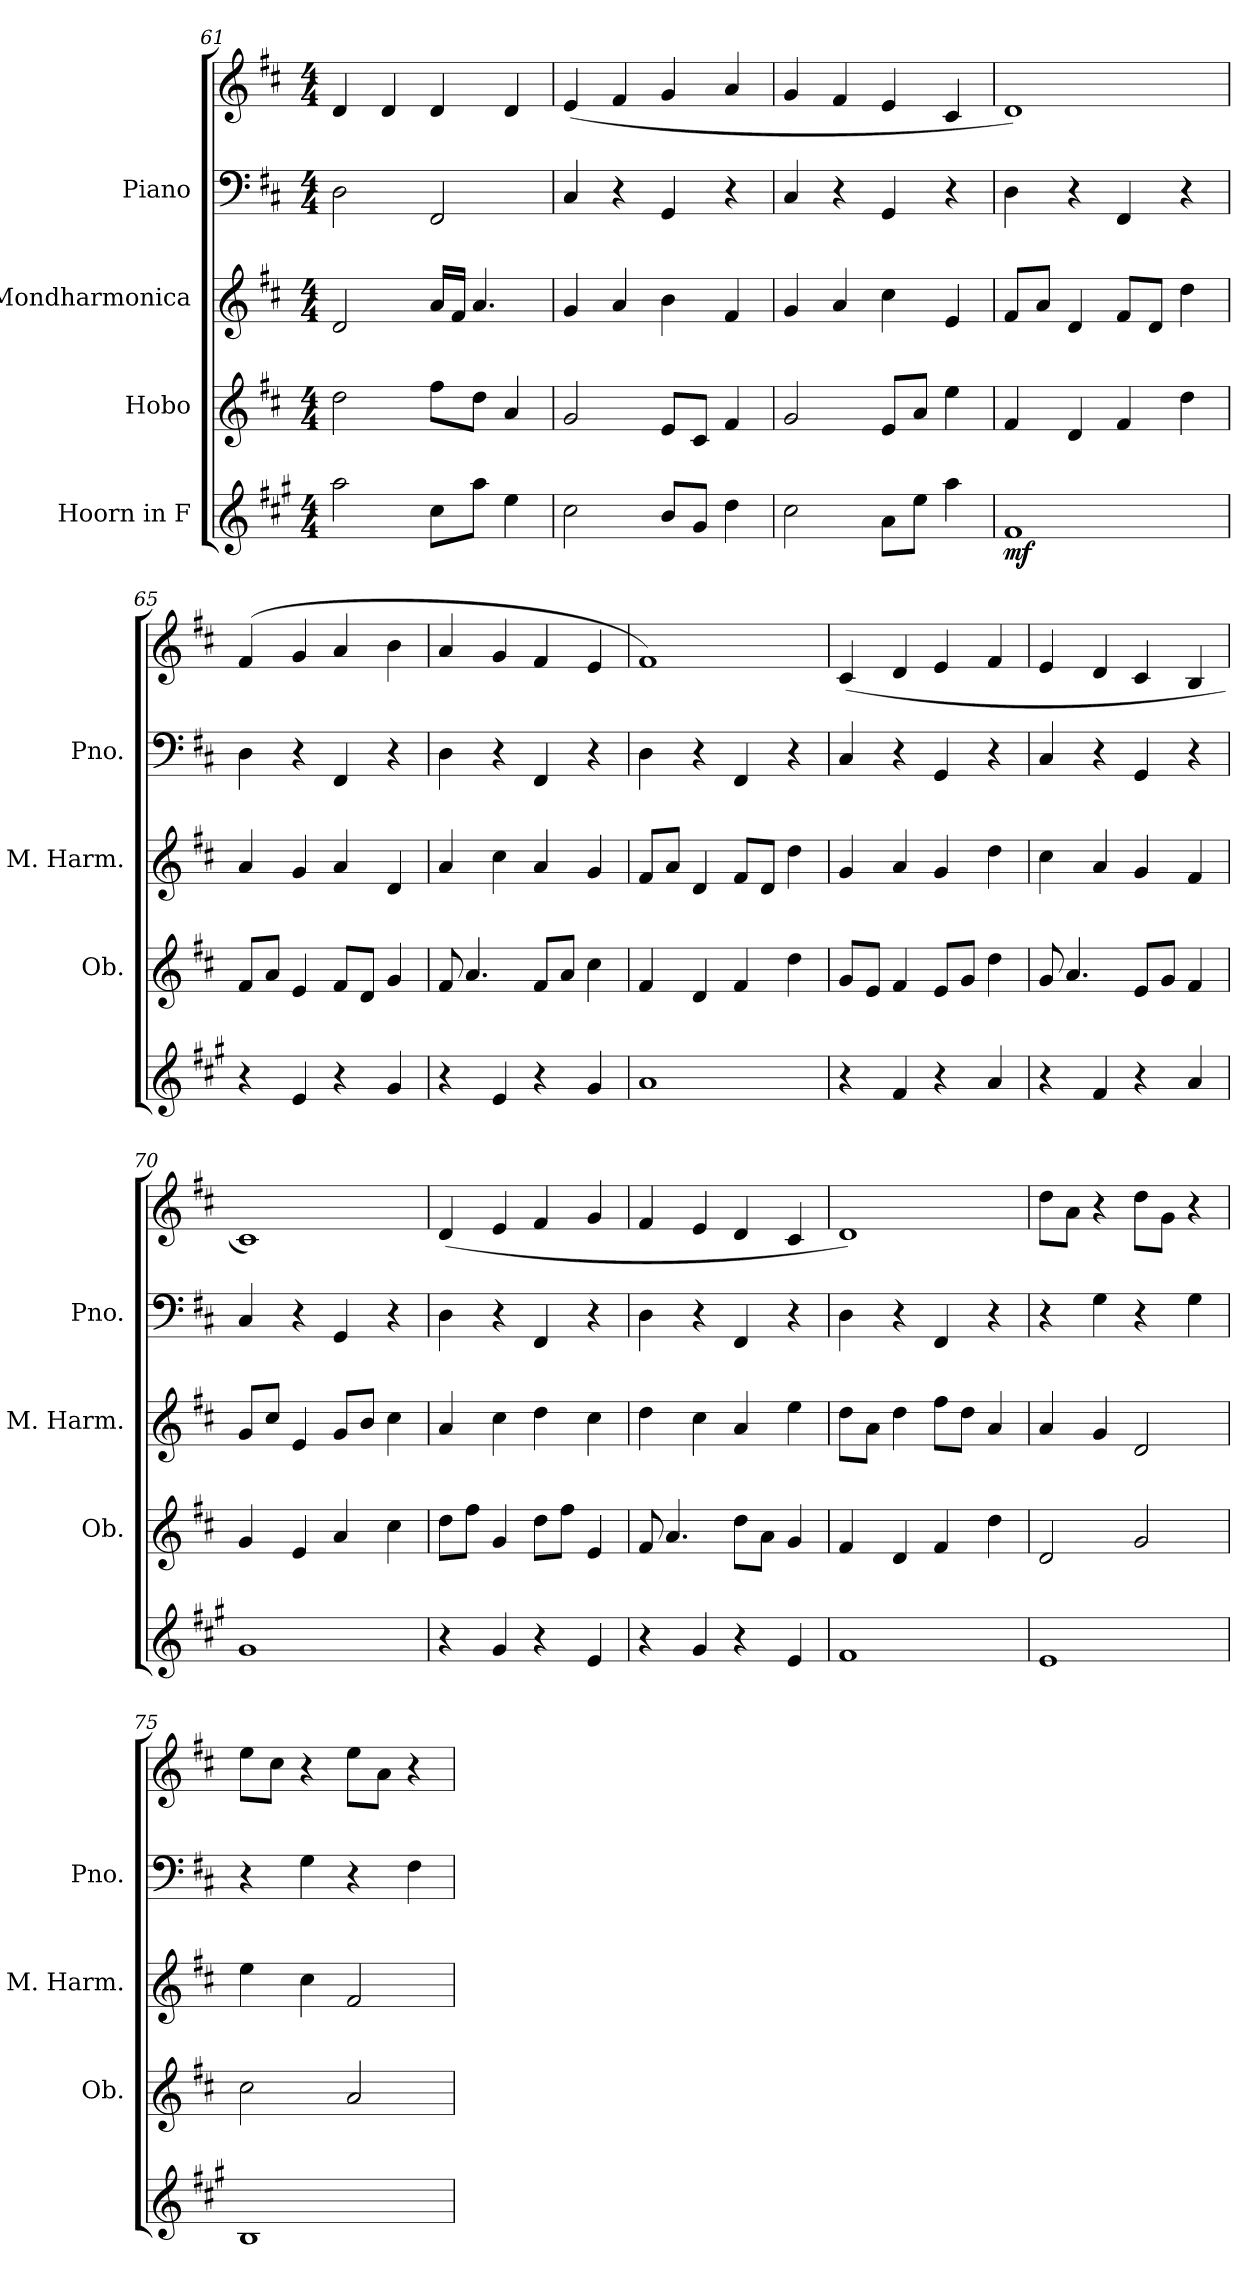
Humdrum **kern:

**kern	**dynam	**kern	**kern	**kern	**kern
*part4	*part4	*part3	*part2	*part1	*part1
*staff5	*staff5	*staff4	*staff3	*staff2	*staff1
*I"Hoorn in F	*	*I"Hobo	*I"Mondharmonica	*I"Piano	*
*	*	*I'Ob.	*I'M. Harm.	*I'Pno.	*
*clefG2	*	*clefG2	*clefG2	*clefF4	*clefG2
*ITrd4c7	*	*	*	*	*
*k[f#c#]	*	*k[f#c#]	*k[f#c#]	*k[f#c#]	*k[f#c#]
*M4/4	*	*M4/4	*M4/4	*M4/4	*M4/4
=61	=61	=61	=61	=61	=61
2dd\	.	2dd\	2d/	2D\	4d/
.	.	.	.	.	4d/
8f#\L	.	8ff#\L	16a/LL	2FF#/	4d/
.	.	.	16f#/JJ	.	.
8dd\J	.	8dd\J	4.a/	.	.
4a\	.	4a/	.	.	4d/
=62	=62	=62	=62	=62	=62
2f#\	.	2g/	4g/	4C#/	(4e/
.	.	.	4a/	4r	4f#/
8e/L	.	8e/L	4b\	4GG/	4g/
8c#/J	.	8c#/J	.	.	.
4g\	.	4f#/	4f#/	4r	4a/
=63	=63	=63	=63	=63	=63
2f#\	.	2g/	4g/	4C#/	4g/
.	.	.	4a/	4r	4f#/
8d\L	.	8e/L	4cc#\	4GG/	4e/
8a\J	.	8a/J	.	.	.
4dd\	.	4ee\	4e/	4r	4c#/
!!LO:LB:g=z
=64	=64	=64	=64	=64	=64
!	!LO:DY:b	!	!	!	!
1B	mf	4f#/	8f#/L	4D\	1d)
.	.	.	8a/J	.	.
.	.	4d/	4d/	4r	.
.	.	4f#/	8f#/L	4FF#/	.
.	.	.	8d/J	.	.
.	.	4dd\	4dd\	4r	.
=65	=65	=65	=65	=65	=65
4r	.	8f#/L	4a/	4D\	(4f#/
.	.	8a/J	.	.	.
4A/	.	4e/	4g/	4r	4g/
4r	.	8f#/L	4a/	4FF#/	4a/
.	.	8d/J	.	.	.
4c#/	.	4g/	4d/	4r	4b\
=66	=66	=66	=66	=66	=66
4r	.	8f#/	4a/	4D\	4a/
.	.	4.a/	.	.	.
4A/	.	.	4cc#\	4r	4g/
4r	.	8f#/L	4a/	4FF#/	4f#/
.	.	8a/J	.	.	.
4c#/	.	4cc#\	4g/	4r	4e/
=67	=67	=67	=67	=67	=67
1d	.	4f#/	8f#/L	4D\	1f#)
.	.	.	8a/J	.	.
.	.	4d/	4d/	4r	.
.	.	4f#/	8f#/L	4FF#/	.
.	.	.	8d/J	.	.
.	.	4dd\	4dd\	4r	.
=68	=68	=68	=68	=68	=68
4r	.	8g/L	4g/	4C#/	(4c#/
.	.	8e/J	.	.	.
4B/	.	4f#/	4a/	4r	4d/
4r	.	8e/L	4g/	4GG/	4e/
.	.	8g/J	.	.	.
4d/	.	4dd\	4dd\	4r	4f#/
!!LO:PB:g=z
=69	=69	=69	=69	=69	=69
4r	.	8g/	4cc#\	4C#/	4e/
.	.	4.a/	.	.	.
4B/	.	.	4a/	4r	4d/
4r	.	8e/L	4g/	4GG/	4c#/
.	.	8g/J	.	.	.
4d/	.	4f#/	4f#/	4r	4B/
=70	=70	=70	=70	=70	=70
1c#	.	4g/	8g/L	4C#/	1c#)
.	.	.	8cc#/J	.	.
.	.	4e/	4e/	4r	.
.	.	4a/	8g/L	4GG/	.
.	.	.	8b/J	.	.
.	.	4cc#\	4cc#\	4r	.
=71	=71	=71	=71	=71	=71
4r	.	8dd\L	4a/	4D\	(4d/
.	.	8ff#\J	.	.	.
4c#/	.	4g/	4cc#\	4r	4e/
4r	.	8dd\L	4dd\	4FF#/	4f#/
.	.	8ff#\J	.	.	.
4A/	.	4e/	4cc#\	4r	4g/
=72	=72	=72	=72	=72	=72
4r	.	8f#/	4dd\	4D\	4f#/
.	.	4.a/	.	.	.
4c#/	.	.	4cc#\	4r	4e/
4r	.	8dd\L	4a/	4FF#/	4d/
.	.	8a\J	.	.	.
4A/	.	4g/	4ee\	4r	4c#/
=73	=73	=73	=73	=73	=73
1B	.	4f#/	8dd\L	4D\	1d)
.	.	.	8a\J	.	.
.	.	4d/	4dd\	4r	.
.	.	4f#/	8ff#\L	4FF#/	.
.	.	.	8dd\J	.	.
.	.	4dd\	4a/	4r	.
!!LO:LB:g=z
=74	=74	=74	=74	=74	=74
1A	.	2d/	4a/	4r	8dd\L
.	.	.	.	.	8a\J
.	.	.	4g/	4G\	4r
.	.	2g/	2d/	4r	8dd\L
.	.	.	.	.	8g\J
.	.	.	.	4G\	4r
=75	=75	=75	=75	=75	=75
1E	.	2cc#\	4ee\	4r	8ee\L
.	.	.	.	.	8cc#\J
.	.	.	4cc#\	4G\	4r
.	.	2a/	2f#/	4r	8ee\L
.	.	.	.	.	8a\J
.	.	.	.	4F#\	4r
=	=	=	=	=	=
*-	*-	*-	*-	*-	*-
